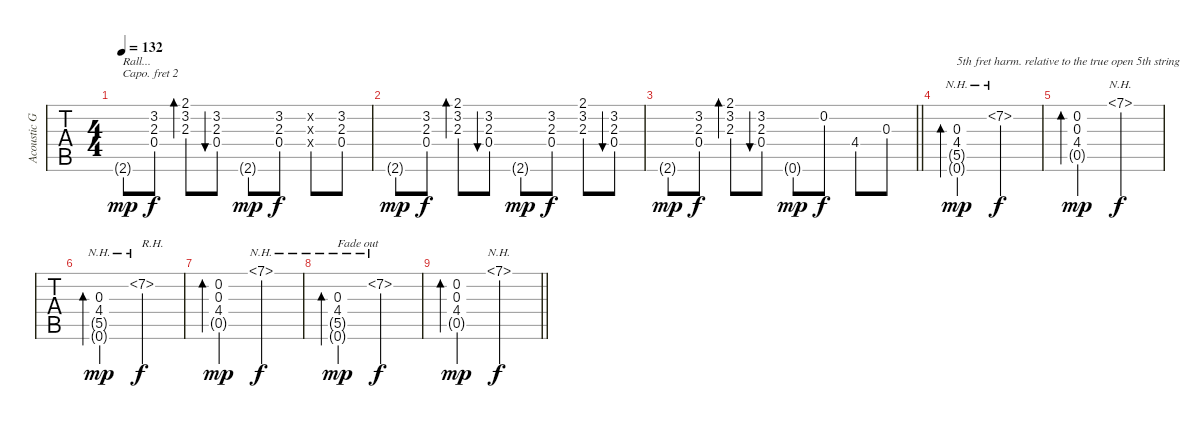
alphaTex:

\track ("Acoustic Guitar" "Acoustic G") {instrument acousticguitarsteel}
\staff {tabs}
\capo 2
\tuning (E4 B3 G3 D3 A2 Gb2) {hide}
\ts (4 4)
\tempo 132
\clef g2
\ks c
2.6{g}.8{txt "Rall..." dy mp} (3.2 2.3 0.4).8{dy f} (2.1 3.2 2.3).8{bd 60} (3.2 2.3 0.4).8{bu 60} 2.6{g}.8{dy mp} (3.2 2.3 0.4).8{dy f} (3.2{x} 2.3{x} 0.4{x}).8 (3.2 2.3 0.4).8 |
2.6{g}.8{dy mp} (3.2 2.3 0.4).8{dy f} (2.1 3.2 2.3).8{bd 60} (3.2 2.3 0.4).8{bu 60} 2.6{g}.8{dy mp} (3.2 2.3 0.4).8{dy f} (2.1 3.2 2.3).8 (3.2 2.3 0.4).8{bu 60} |
\barLineRight lightlight
2.6{g}.8{dy mp} (3.2 2.3 0.4).8{dy f} (2.1 3.2 2.3).8{bd 60} (3.2 2.3 0.4).8{bu 60} 0.6{g}.8{dy mp} 0.2.8{dy f} 4.4.8 0.3.8 |
(0.3 4.4 5.5{nh g} 0.6{g rf 1}).2{bd 60 txt "5th fret harm. relative to the true open 5th string" dy mp} 7.2{nh}.2{dy f} |
(0.2 0.3 4.4 0.5{g rf 1}).2{bd 60 dy mp} 7.1{nh}.2{dy f} |
(0.3 4.4 5.5{nh g} 0.6{g rf 1}).2{bd 60 dy mp} 7.2{nh}.2{txt "R.H." dy f} |
(0.2 0.3 4.4 0.5{g rf 1}).2{bd 60 dy mp} 7.1{nh}.2{dy f} |
(0.3 4.4 5.5{nh g} 0.6{g rf 1}).2{bd 60 txt "Fade out" dy mp} 7.2{nh}.2{dy f} |
\barLineRight lightlight
(0.2 0.3 4.4 0.5{g rf 1}).2{bd 60 dy mp} 7.1{nh}.2{dy f}
